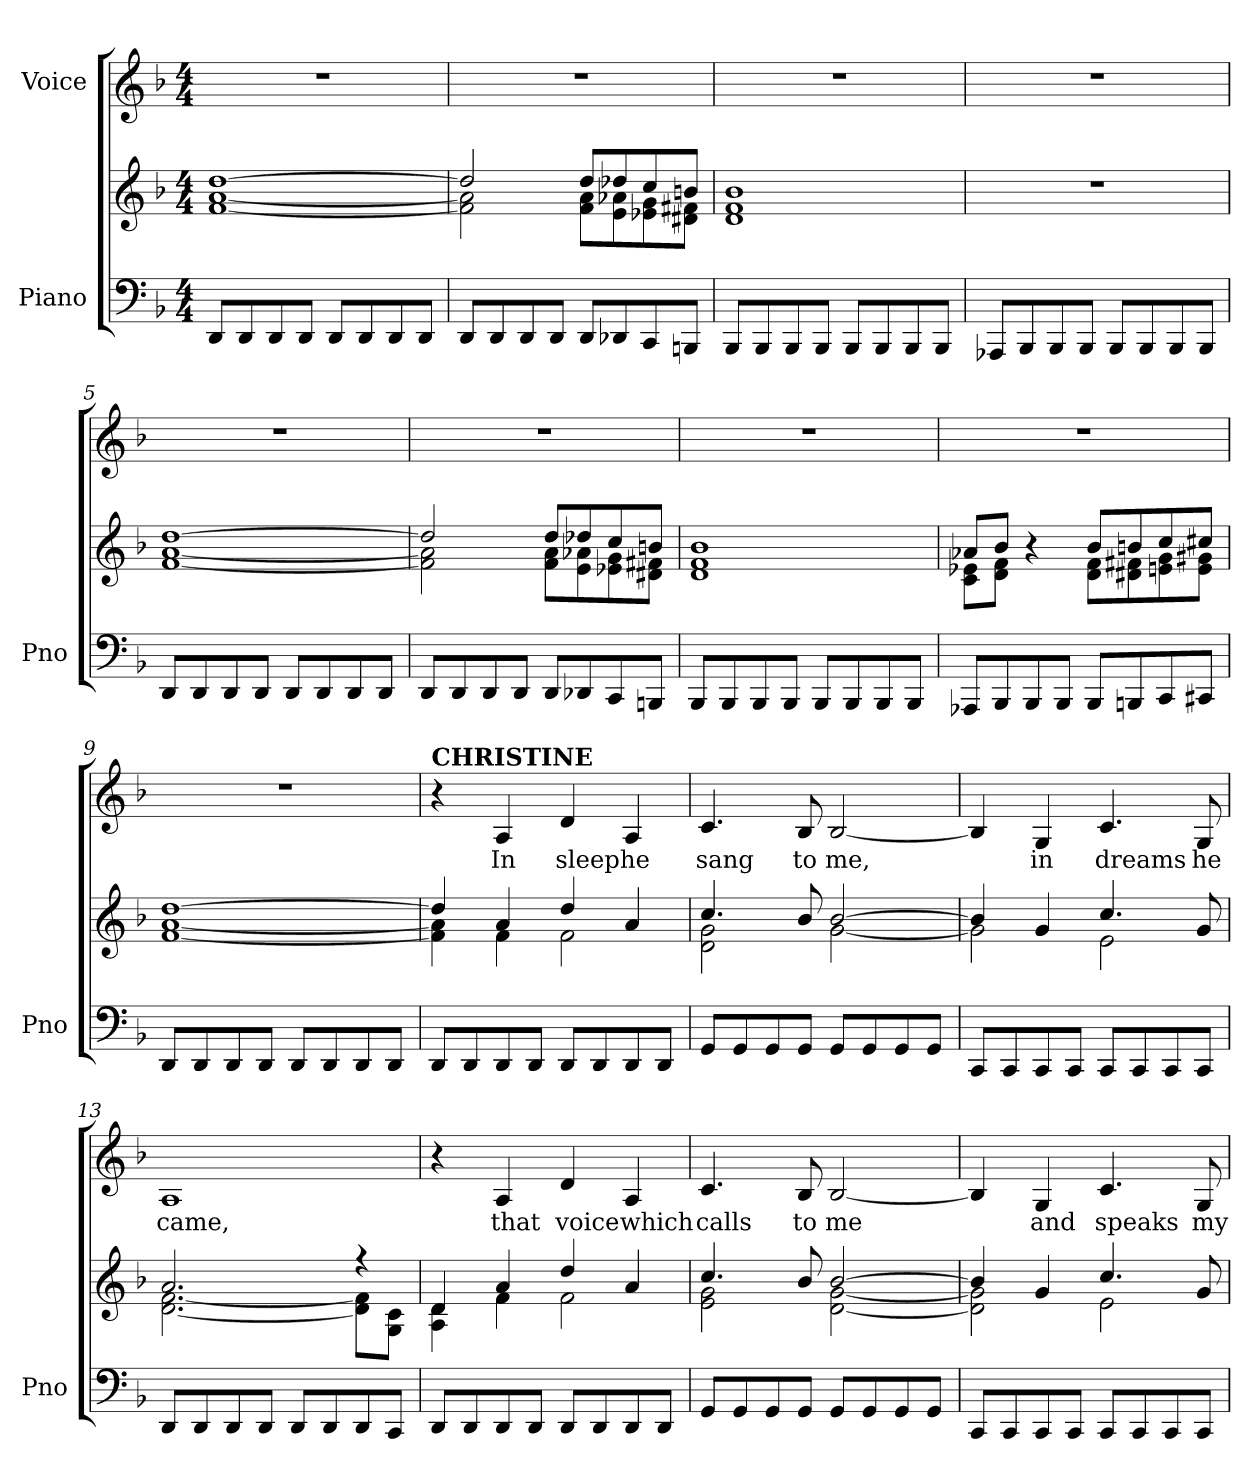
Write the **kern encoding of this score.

**kern	**kern	**kern	**text
*part2	*part2	*part1	*part1
*staff3	*staff2	*staff1	*staff1
*I"Piano	*	*I"Voice	*
*I'Pno	*	*	*
*clefF4	*clefG2	*clefG2	*
*k[b-]	*k[b-]	*k[b-]	*
*M4/4	*M4/4	*M4/4	*
*MM120	*MM120	*MM120	*
=1	=1	=1	=1
*	*^	*	*
8DD/L	[1dd	[1f [1a	1r	.
8DD/	.	.	.	.
8DD/	.	.	.	.
8DD/J	.	.	.	.
8DD/L	.	.	.	.
8DD/	.	.	.	.
8DD/	.	.	.	.
8DD/J	.	.	.	.
=2	=2	=2	=2	=2
8DD/L	2dd/]	2f\] 2a\]	1r	.
8DD/	.	.	.	.
8DD/	.	.	.	.
8DD/J	.	.	.	.
8DD/L	8dd/L	8f\ 8a\L	.	.
8DD-X/	8dd-X/	8e\ 8a-X\	.	.
8CC/	8cc/	8e-X\ 8g\	.	.
8BBBn/J	8bn/J	8d#X\ 8f#X\J	.	.
=3	=3	=3	=3	=3
8BBB-/L	1b-	1d 1f	1r	.
8BBB-/	.	.	.	.
8BBB-/	.	.	.	.
8BBB-/J	.	.	.	.
8BBB-/L	.	.	.	.
8BBB-/	.	.	.	.
8BBB-/	.	.	.	.
8BBB-/J	.	.	.	.
*	*v	*v	*	*
!!LO:LB:g=z
=4	=4	=4	=4
8AAA-X/L	1r	1r	.
8BBB-/	.	.	.
8BBB-/	.	.	.
8BBB-/J	.	.	.
8BBB-/L	.	.	.
8BBB-/	.	.	.
8BBB-/	.	.	.
8BBB-/J	.	.	.
=5	=5	=5	=5
*	*^	*	*
8DD/L	[1dd	[1f [1a	1r	.
8DD/	.	.	.	.
8DD/	.	.	.	.
8DD/J	.	.	.	.
8DD/L	.	.	.	.
8DD/	.	.	.	.
8DD/	.	.	.	.
8DD/J	.	.	.	.
=6	=6	=6	=6	=6
8DD/L	2dd/]	2f\] 2a\]	1r	.
8DD/	.	.	.	.
8DD/	.	.	.	.
8DD/J	.	.	.	.
8DD/L	8dd/L	8f\ 8a\L	.	.
8DD-X/	8dd-X/	8e\ 8a-X\	.	.
8CC/	8cc/	8e-X\ 8g\	.	.
8BBBn/J	8bn/J	8d#X\ 8f#X\J	.	.
=7	=7	=7	=7	=7
8BBB-/L	1b-	1d 1f	1r	.
8BBB-/	.	.	.	.
8BBB-/	.	.	.	.
8BBB-/J	.	.	.	.
8BBB-/L	.	.	.	.
8BBB-/	.	.	.	.
8BBB-/	.	.	.	.
8BBB-/J	.	.	.	.
!!LO:LB:g=z
=8	=8	=8	=8	=8
8AAA-X/L	8a-X/L	8c\ 8e-X\L	1r	.
8BBB-/	8b-/J	8d\ 8f\J	.	.
8BBB-/	4r	4ryy	.	.
8BBB-/J	.	.	.	.
8BBB-/L	8b-/L	8d\ 8f\L	.	.
8BBBn/	8bn/	8d#X\ 8f#X\	.	.
8CC/	8cc/	8en\ 8g\	.	.
8CC#X/J	8cc#X/J	8e\ 8g#X\J	.	.
=9	=9	=9	=9	=9
8DD/L	[1dd	[1f [1a	1r	.
8DD/	.	.	.	.
8DD/	.	.	.	.
8DD/J	.	.	.	.
8DD/L	.	.	.	.
8DD/	.	.	.	.
8DD/	.	.	.	.
8DD/J	.	.	.	.
=10	=10	=10	=10	=10
!	!	!	!LO:TX:a:B:t=CHRISTINE	!
8DD/L	4dd/]	4f\] 4a\]	4r	.
8DD/	.	.	.	.
!	!	!	!	!LO:LY:b
8DD/	4a/	4f\	4A/	In
8DD/J	.	.	.	.
!	!	!	!	!LO:LY:b
8DD/L	4dd/	2f\	4d/	sleep
8DD/	.	.	.	.
!	!	!	!	!LO:LY:b
8DD/	4a/	.	4A/	he
8DD/J	.	.	.	.
=11	=11	=11	=11	=11
!	!	!	!	!LO:LY:b
8GG/L	4.cc/	2d\ 2g\	4.c/	sang
8GG/	.	.	.	.
8GG/	.	.	.	.
!	!	!	!	!LO:LY:b
8GG/J	8b-/	.	8B-/	to
!	!	!	!	!LO:LY:b
8GG/L	[2b-/	[2g\	[2B-/	me,
8GG/	.	.	.	.
8GG/	.	.	.	.
8GG/J	.	.	.	.
!!LO:PB:g=z
=12	=12	=12	=12	=12
8CC/L	4b-/]	2g\]	4B-/]	.
8CC/	.	.	.	.
!	!	!	!	!LO:LY:b
8CC/	4g/	.	4G/	in
8CC/J	.	.	.	.
!	!	!	!	!LO:LY:b
8CC/L	4.cc/	2e\	4.c/	dreams
8CC/	.	.	.	.
8CC/	.	.	.	.
!	!	!	!	!LO:LY:b
8CC/J	8g/	.	8G/	he
=13	=13	=13	=13	=13
!	!	!	!	!LO:LY:b
8DD/L	2.a/	[2.d\ [2.f\	1A	came,
8DD/	.	.	.	.
8DD/	.	.	.	.
8DD/J	.	.	.	.
8DD/L	.	.	.	.
8DD/	.	.	.	.
8DD/	4r	8d\] 8f\]L	.	.
8CC/J	.	8G\ 8c\J	.	.
=14	=14	=14	=14	=14
8DD/L	4d/	4A\ 4d\	4r	.
8DD/	.	.	.	.
!	!	!	!	!LO:LY:b
8DD/	4a/	4f\	4A/	that
8DD/J	.	.	.	.
!	!	!	!	!LO:LY:b
8DD/L	4dd/	2f\	4d/	voice
8DD/	.	.	.	.
!	!	!	!	!LO:LY:b
8DD/	4a/	.	4A/	which
8DD/J	.	.	.	.
=15	=15	=15	=15	=15
!	!	!	!	!LO:LY:b
8GG/L	4.cc/	2e\ 2g\	4.c/	calls
8GG/	.	.	.	.
8GG/	.	.	.	.
!	!	!	!	!LO:LY:b
8GG/J	8b-/	.	8B-/	to
!	!	!	!	!LO:LY:b
8GG/L	[2b-/	[2d\ [2g\	[2B-/	me
8GG/	.	.	.	.
8GG/	.	.	.	.
8GG/J	.	.	.	.
!!LO:LB:g=z
=16	=16	=16	=16	=16
8CC/L	4b-/]	2d\] 2g\]	4B-/]	.
8CC/	.	.	.	.
!	!	!	!	!LO:LY:b
8CC/	4g/	.	4G/	and
8CC/J	.	.	.	.
!	!	!	!	!LO:LY:b
8CC/L	4.cc/	2e\	4.c/	speaks
8CC/	.	.	.	.
8CC/	.	.	.	.
!	!	!	!	!LO:LY:b
8CC/J	8g/	.	8G/	my
*	*v	*v	*	*
=	=	=	=
*-	*-	*-	*-
